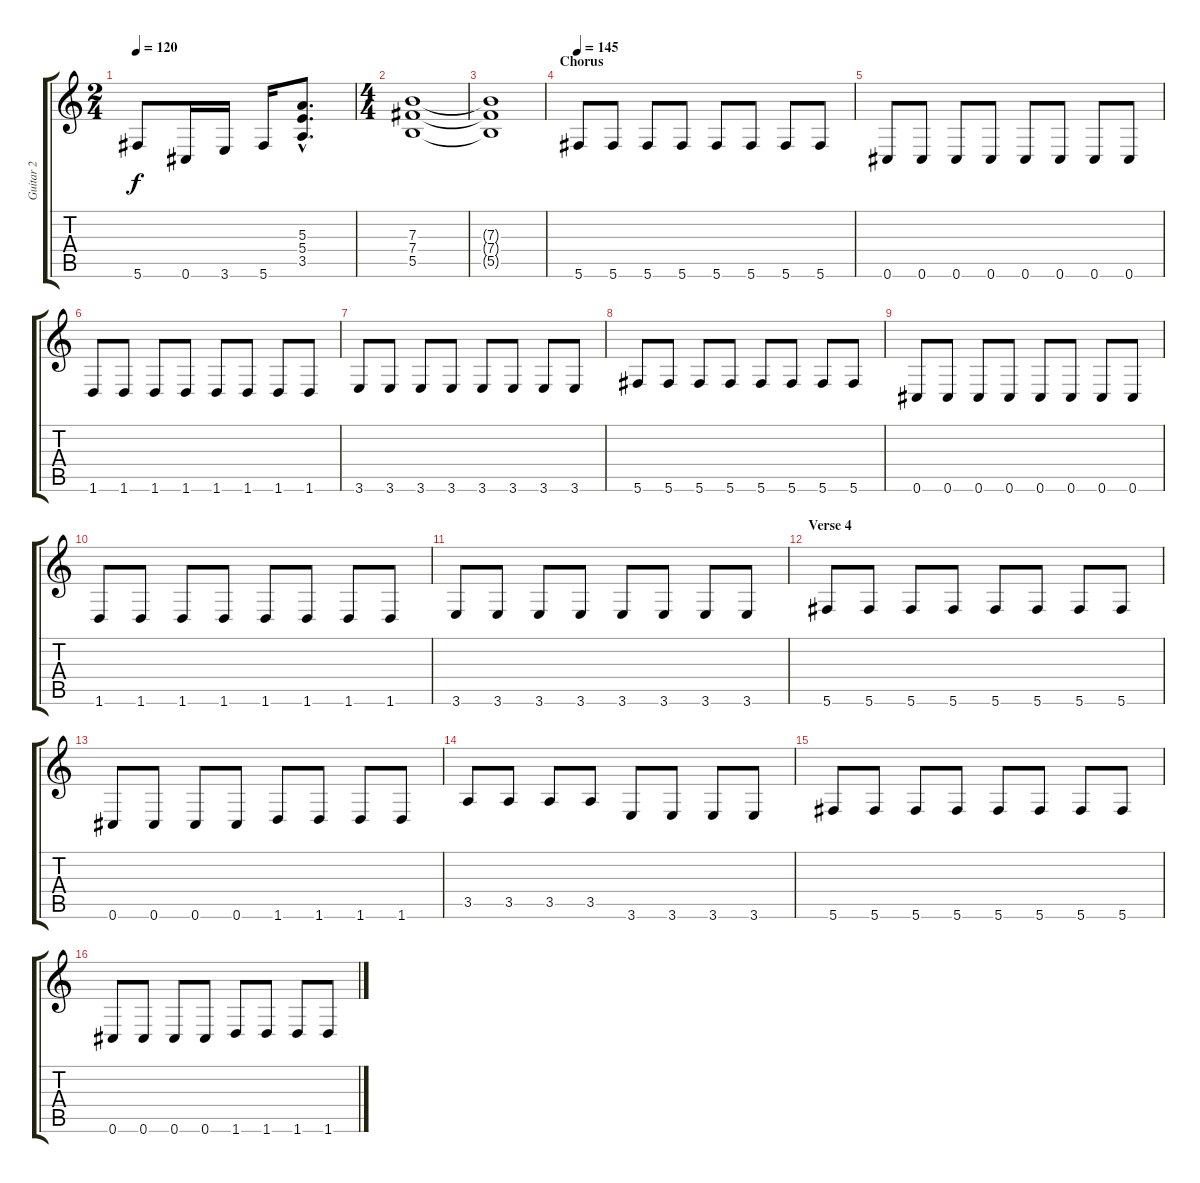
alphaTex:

\track ("Guitar 2" "Guitar 2") {instrument distortionguitar}
\staff {score tabs}
\tuning (Db4 Ab3 E3 B2 Gb2 Db2) {hide}
\ts (2 4)
\tempo 120
\clef g2
\ks c
5.6.8{dy f} 0.6.16 3.6.16 5.6.16 (5.3{hac} 5.4{hac} 3.5{hac}).8{d} |
\ts (4 4)
(7.3 7.4 5.5).1 |
(7.3{t} 7.4{t} 5.5{t}).1 |
\section ("" "Chorus")
\tempo 145
5.6.8 5.6.8 5.6.8 5.6.8 5.6.8 5.6.8 5.6.8 5.6.8 |
0.6.8 0.6.8 0.6.8 0.6.8 0.6.8 0.6.8 0.6.8 0.6.8 |
1.6.8 1.6.8 1.6.8 1.6.8 1.6.8 1.6.8 1.6.8 1.6.8 |
3.6.8 3.6.8 3.6.8 3.6.8 3.6.8 3.6.8 3.6.8 3.6.8 |
5.6.8 5.6.8 5.6.8 5.6.8 5.6.8 5.6.8 5.6.8 5.6.8 |
0.6.8 0.6.8 0.6.8 0.6.8 0.6.8 0.6.8 0.6.8 0.6.8 |
1.6.8 1.6.8 1.6.8 1.6.8 1.6.8 1.6.8 1.6.8 1.6.8 |
3.6.8 3.6.8 3.6.8 3.6.8 3.6.8 3.6.8 3.6.8 3.6.8 |
\section ("" "Verse 4")
5.6.8 5.6.8 5.6.8 5.6.8 5.6.8 5.6.8 5.6.8 5.6.8 |
0.6.8 0.6.8 0.6.8 0.6.8 1.6.8 1.6.8 1.6.8 1.6.8 |
3.5.8 3.5.8 3.5.8 3.5.8 3.6.8 3.6.8 3.6.8 3.6.8 |
5.6.8 5.6.8 5.6.8 5.6.8 5.6.8 5.6.8 5.6.8 5.6.8 |
0.6.8 0.6.8 0.6.8 0.6.8 1.6.8 1.6.8 1.6.8 1.6.8
